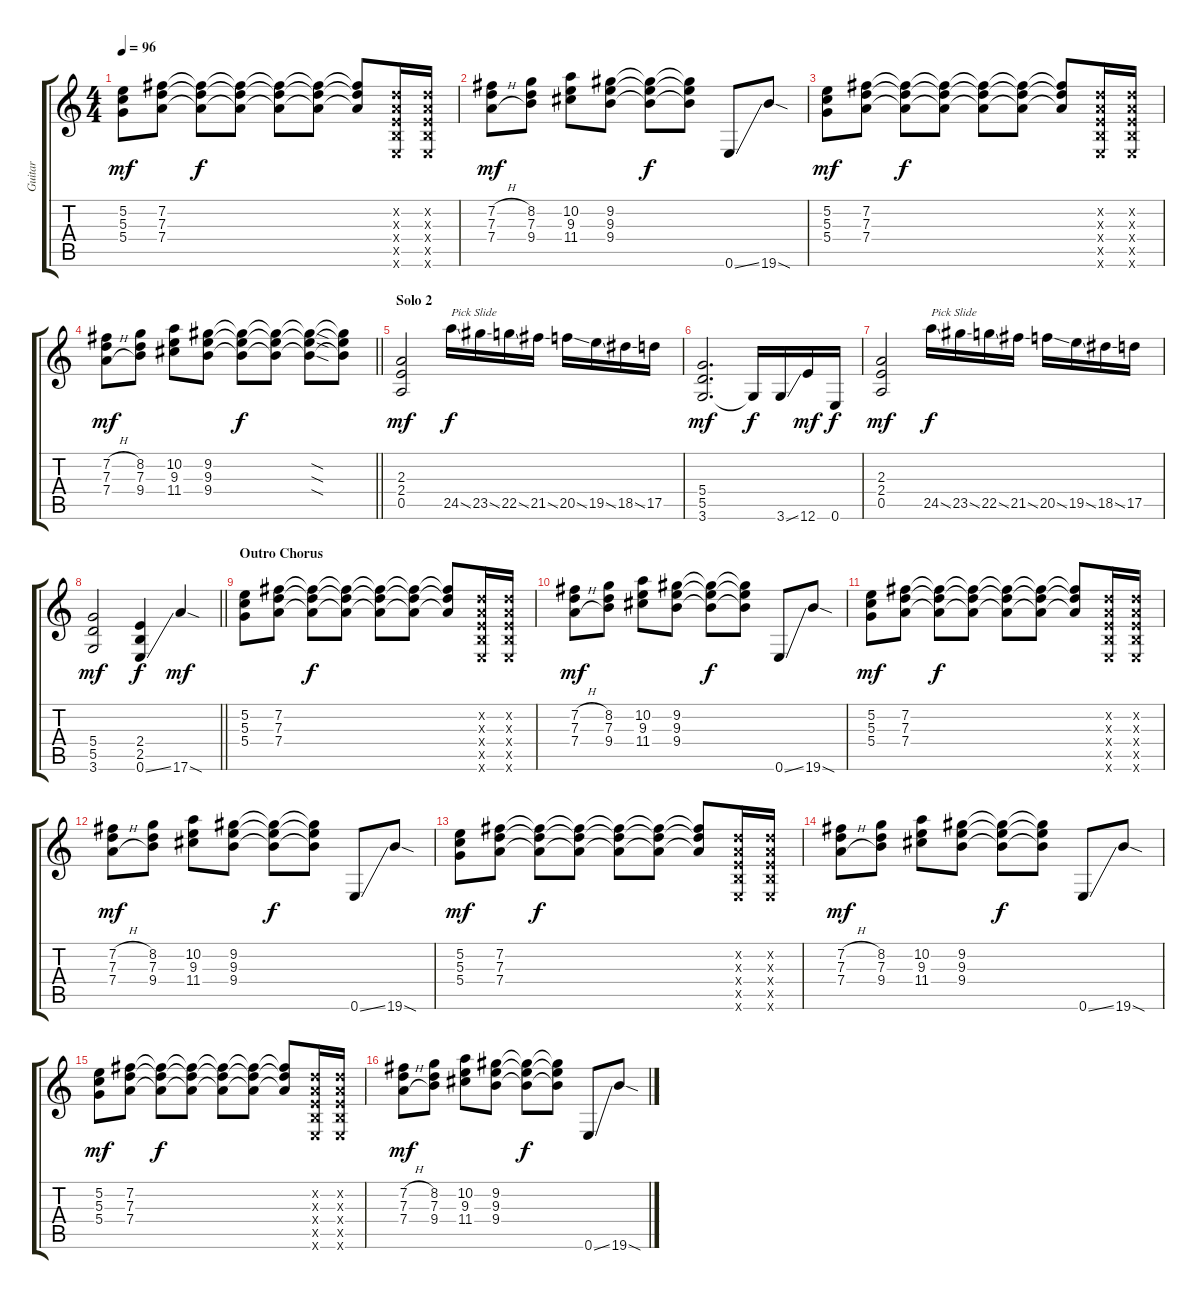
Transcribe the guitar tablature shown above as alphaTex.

\track ("Guitar" "Guitar") {instrument electricguitarmuted}
\staff {score tabs}
\tuning (E4 B3 G3 D3 A2 E2) {hide}
\ts (4 4)
\tempo 96
\clef g2
\ks c
(5.2 5.3 5.4).8{dy mf} (7.2 7.3 7.4).8 (7.2{t} 7.3{t} 7.4{t}).8{dy f} (7.2{t} 7.3{t} 7.4{t}).8 (7.2{t} 7.3{t} 7.4{t}).8 (7.2{t} 7.3{t} 7.4{t}).8 (7.2{t} 7.3{t} 7.4{t}).8 (3.2{x} 2.3{x} 2.4{x} 2.5{x} 0.6{x}).16 (3.2{x} 2.3{x} 2.4{x} 2.5{x} 0.6{x}).16 |
(7.2{h} 7.3 7.4{h}).8{dy mf} (8.2 7.3 9.4).8 (10.2 9.3 11.4).8 (9.2 9.3 9.4).8 (9.2{t} 9.3{t} 9.4{t}).8{dy f} (9.2{t} 9.3{t} 9.4{t}).8 0.6{ss}.8 19.6{sod}.8 |
(5.2 5.3 5.4).8{dy mf} (7.2 7.3 7.4).8 (7.2{t} 7.3{t} 7.4{t}).8{dy f} (7.2{t} 7.3{t} 7.4{t}).8 (7.2{t} 7.3{t} 7.4{t}).8 (7.2{t} 7.3{t} 7.4{t}).8 (7.2{t} 7.3{t} 7.4{t}).8 (3.2{x} 2.3{x} 2.4{x} 2.5{x} 0.6{x}).16 (3.2{x} 2.3{x} 2.4{x} 2.5{x} 0.6{x}).16 |
\barLineRight lightlight
(7.2{h} 7.3 7.4{h}).8{dy mf} (8.2 7.3 9.4).8 (10.2 9.3 11.4).8 (9.2 9.3 9.4).8 (9.2{t} 9.3{t} 9.4{t}).8{dy f} (9.2{t} 9.3{t} 9.4{t}).8 (9.2{sod t} 9.3{sod t} 9.4{sod t}).8 (9.2{t} 9.3{t} 9.4{t}).8 |
\section ("" "Solo 2")
(2.3 2.4 0.5).2{dy mf} 24.5{ss}.16{txt "Pick Slide" dy f instrument guitarfretnoise} 23.5{ss}.16 22.5{ss}.16 21.5{ss}.16 20.5{ss}.16 19.5{ss}.16 18.5{ss}.16 17.5.16 |
(5.4 5.5 3.6).2{d dy mf instrument overdrivenguitar} 3.6{t}.16{dy f} 3.6{ss}.16 12.6.16{dy mf} 0.6.16{dy f} |
(2.3 2.4 0.5).2{dy mf} 24.5{ss}.16{txt "Pick Slide" dy f instrument guitarfretnoise} 23.5{ss}.16 22.5{ss}.16 21.5{ss}.16 20.5{ss}.16 19.5{ss}.16 18.5{ss}.16 17.5.16 |
\barLineRight lightlight
(5.4 5.5 3.6).2{dy mf instrument overdrivenguitar} (2.4 2.5 0.6{ss}).4{dy f} 17.6{sod}.4{dy mf} |
\section ("" "Outro Chorus")
(5.2 5.3 5.4).8 (7.2 7.3 7.4).8 (7.2{t} 7.3{t} 7.4{t}).8{dy f} (7.2{t} 7.3{t} 7.4{t}).8 (7.2{t} 7.3{t} 7.4{t}).8 (7.2{t} 7.3{t} 7.4{t}).8 (7.2{t} 7.3{t} 7.4{t}).8 (3.2{x} 2.3{x} 2.4{x} 2.5{x} 0.6{x}).16 (3.2{x} 2.3{x} 2.4{x} 2.5{x} 0.6{x}).16 |
(7.2{h} 7.3 7.4{h}).8{dy mf} (8.2 7.3 9.4).8 (10.2 9.3 11.4).8 (9.2 9.3 9.4).8 (9.2{t} 9.3{t} 9.4{t}).8{dy f} (9.2{t} 9.3{t} 9.4{t}).8 0.6{ss}.8 19.6{sod}.8 |
(5.2 5.3 5.4).8{dy mf} (7.2 7.3 7.4).8 (7.2{t} 7.3{t} 7.4{t}).8{dy f} (7.2{t} 7.3{t} 7.4{t}).8 (7.2{t} 7.3{t} 7.4{t}).8 (7.2{t} 7.3{t} 7.4{t}).8 (7.2{t} 7.3{t} 7.4{t}).8 (3.2{x} 2.3{x} 2.4{x} 2.5{x} 0.6{x}).16 (3.2{x} 2.3{x} 2.4{x} 2.5{x} 0.6{x}).16 |
(7.2{h} 7.3 7.4{h}).8{dy mf} (8.2 7.3 9.4).8 (10.2 9.3 11.4).8 (9.2 9.3 9.4).8 (9.2{t} 9.3{t} 9.4{t}).8{dy f} (9.2{t} 9.3{t} 9.4{t}).8 0.6{ss}.8 19.6{sod}.8 |
(5.2 5.3 5.4).8{dy mf} (7.2 7.3 7.4).8 (7.2{t} 7.3{t} 7.4{t}).8{dy f} (7.2{t} 7.3{t} 7.4{t}).8 (7.2{t} 7.3{t} 7.4{t}).8 (7.2{t} 7.3{t} 7.4{t}).8 (7.2{t} 7.3{t} 7.4{t}).8 (3.2{x} 2.3{x} 2.4{x} 2.5{x} 0.6{x}).16 (3.2{x} 2.3{x} 2.4{x} 2.5{x} 0.6{x}).16 |
(7.2{h} 7.3 7.4{h}).8{dy mf} (8.2 7.3 9.4).8 (10.2 9.3 11.4).8 (9.2 9.3 9.4).8 (9.2{t} 9.3{t} 9.4{t}).8{dy f} (9.2{t} 9.3{t} 9.4{t}).8 0.6{ss}.8 19.6{sod}.8 |
(5.2 5.3 5.4).8{dy mf} (7.2 7.3 7.4).8 (7.2{t} 7.3{t} 7.4{t}).8{dy f} (7.2{t} 7.3{t} 7.4{t}).8 (7.2{t} 7.3{t} 7.4{t}).8 (7.2{t} 7.3{t} 7.4{t}).8 (7.2{t} 7.3{t} 7.4{t}).8 (3.2{x} 2.3{x} 2.4{x} 2.5{x} 0.6{x}).16 (3.2{x} 2.3{x} 2.4{x} 2.5{x} 0.6{x}).16 |
(7.2{h} 7.3 7.4{h}).8{dy mf} (8.2 7.3 9.4).8 (10.2 9.3 11.4).8 (9.2 9.3 9.4).8 (9.2{t} 9.3{t} 9.4{t}).8{dy f} (9.2{t} 9.3{t} 9.4{t}).8 0.6{ss}.8 19.6{sod}.8
